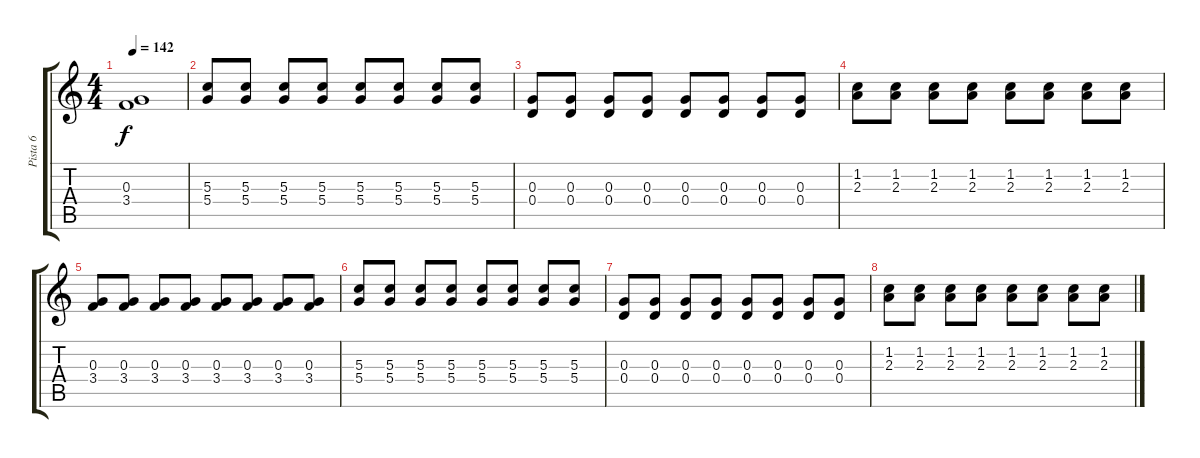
\track ("Pista 6" "Pista 6") {instrument overdrivenguitar}
\staff {score tabs}
\tuning (E4 B3 G3 D3 A2 E2) {hide}
\ts (4 4)
\tempo 142
\clef g2
\ks c
(0.3 3.4).1{dy f} |
(5.3 5.4).8{volume 14} (5.3 5.4).8 (5.3 5.4).8 (5.3 5.4).8 (5.3 5.4).8 (5.3 5.4).8 (5.3 5.4).8 (5.3 5.4).8 |
(0.3 0.4).8 (0.3 0.4).8 (0.3 0.4).8 (0.3 0.4).8 (0.3 0.4).8 (0.3 0.4).8 (0.3 0.4).8 (0.3 0.4).8 |
(1.2 2.3).8 (1.2 2.3).8 (1.2 2.3).8 (1.2 2.3).8 (1.2 2.3).8 (1.2 2.3).8 (1.2 2.3).8 (1.2 2.3).8 |
(0.3 3.4).8 (0.3 3.4).8 (0.3 3.4).8 (0.3 3.4).8 (0.3 3.4).8 (0.3 3.4).8 (0.3 3.4).8 (0.3 3.4).8 |
(5.3 5.4).8{volume 14} (5.3 5.4).8 (5.3 5.4).8 (5.3 5.4).8 (5.3 5.4).8 (5.3 5.4).8 (5.3 5.4).8 (5.3 5.4).8 |
(0.3 0.4).8 (0.3 0.4).8 (0.3 0.4).8 (0.3 0.4).8 (0.3 0.4).8 (0.3 0.4).8 (0.3 0.4).8 (0.3 0.4).8 |
(1.2 2.3).8 (1.2 2.3).8 (1.2 2.3).8 (1.2 2.3).8 (1.2 2.3).8 (1.2 2.3).8 (1.2 2.3).8 (1.2 2.3).8
